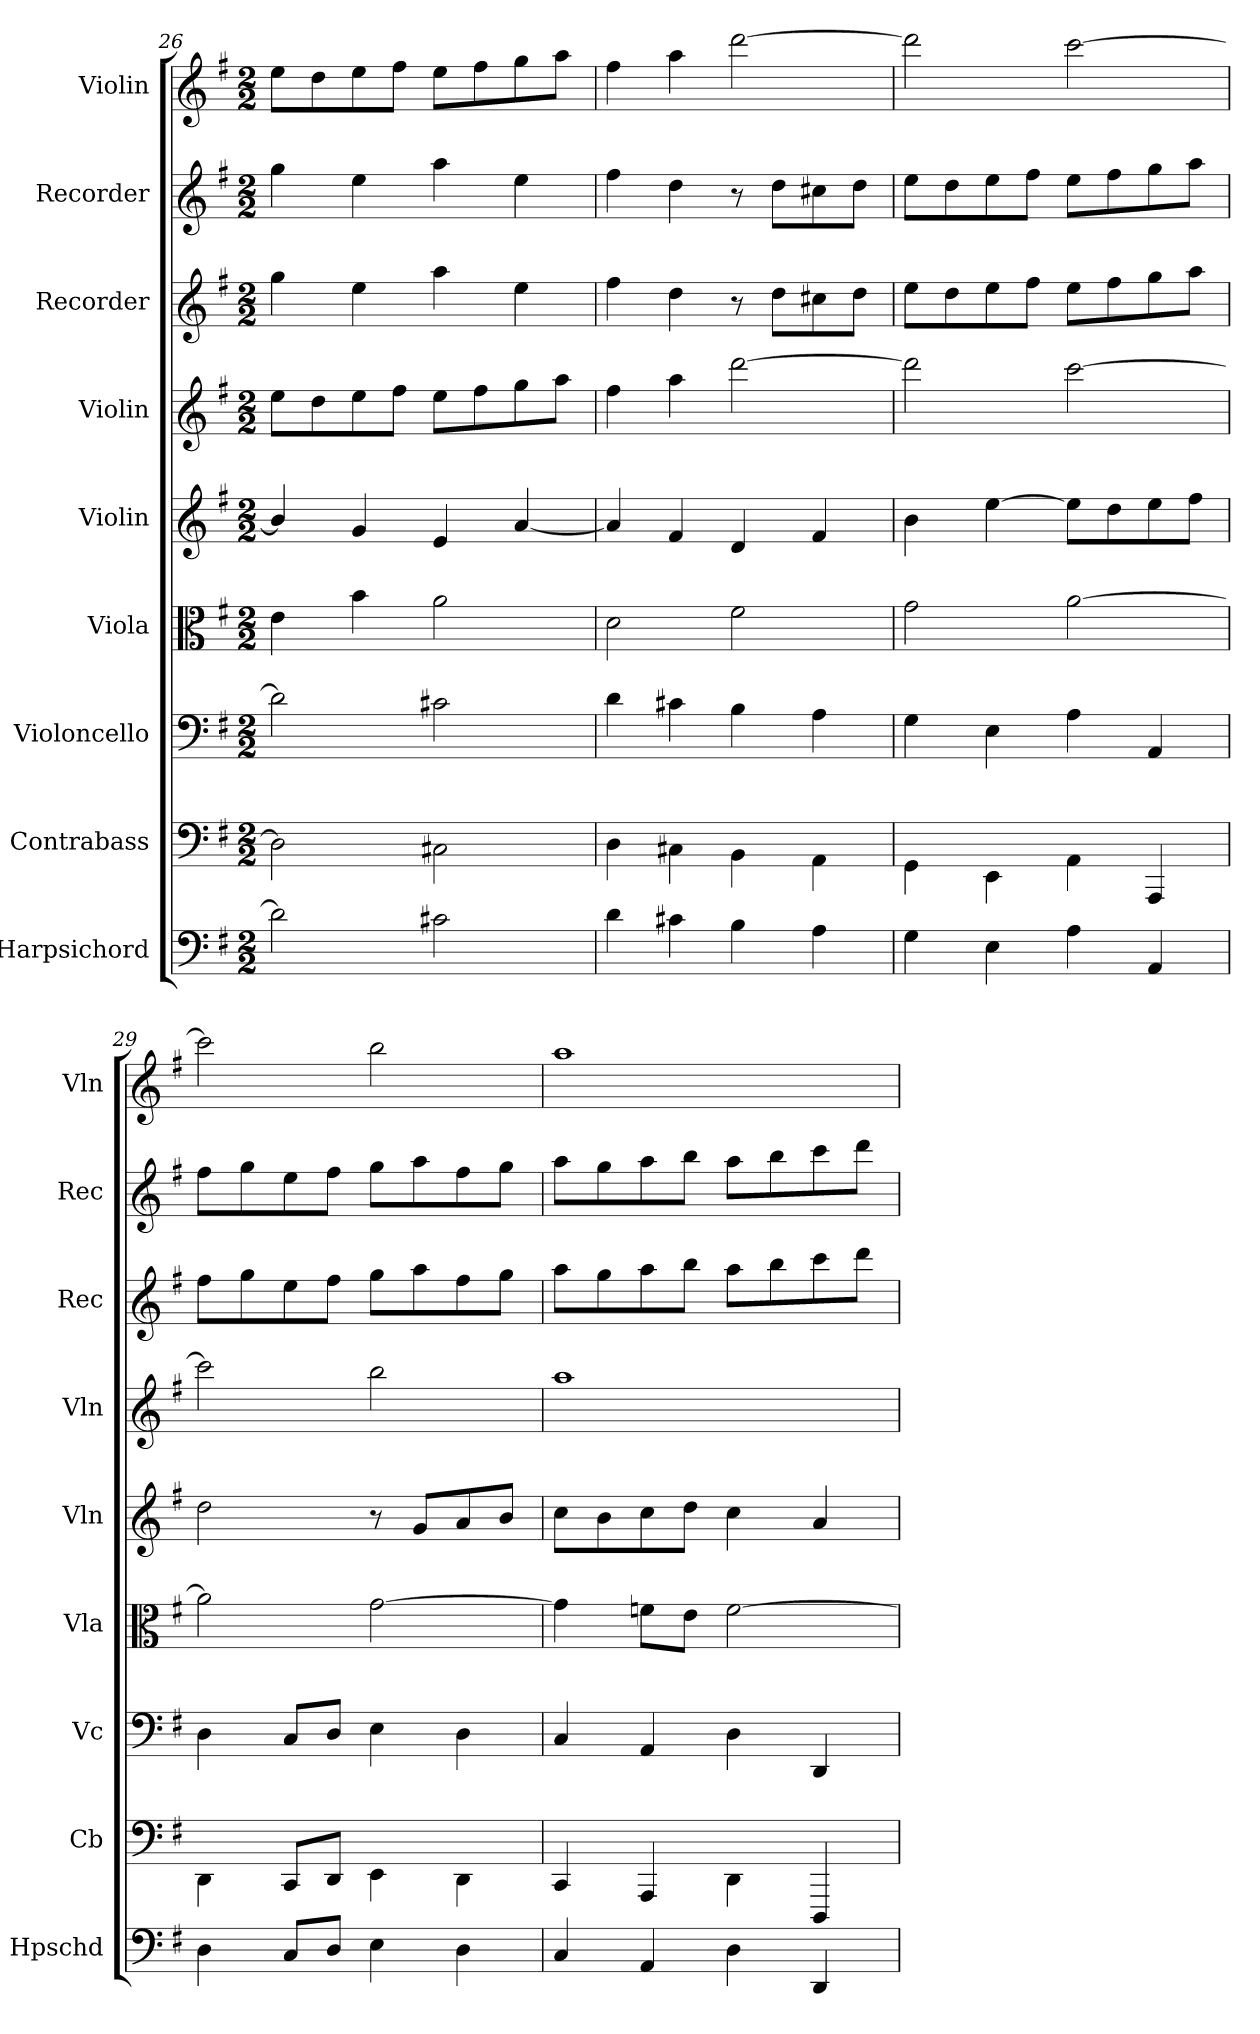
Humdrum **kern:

**kern	**kern	**kern	**kern	**kern	**kern	**kern	**kern	**kern
*part9	*part8	*part7	*part6	*part5	*part4	*part3	*part2	*part1
*staff9	*staff8	*staff7	*staff6	*staff5	*staff4	*staff3	*staff2	*staff1
*I"Harpsichord	*I"Contrabass	*I"Violoncello	*I"Viola	*I"Violin	*I"Violin	*I"Recorder	*I"Recorder	*I"Violin
*I'Hpschd	*I'Cb	*I'Vc	*I'Vla	*I'Vln	*I'Vln	*I'Rec	*I'Rec	*I'Vln
*clefF4	*clefF4	*clefF4	*clefC3	*clefG2	*clefG2	*clefG2	*clefG2	*clefG2
*	*ITrd7c12	*	*	*	*	*	*	*
*k[f#]	*k[f#]	*k[f#]	*k[f#]	*k[f#]	*k[f#]	*k[f#]	*k[f#]	*k[f#]
*G:	*G:	*G:	*G:	*G:	*G:	*G:	*G:	*G:
*M2/2	*M2/2	*M2/2	*M2/2	*M2/2	*M2/2	*M2/2	*M2/2	*M2/2
=26	=26	=26	=26	=26	=26	=26	=26	=26
2d\]	2DD\]	2d\]	4e\	4b/]	8ee\L	4gg\	4gg\	8ee\L
.	.	.	.	.	8dd\	.	.	8dd\
.	.	.	4b\	4g/	8ee\	4ee\	4ee\	8ee\
.	.	.	.	.	8ff#\J	.	.	8ff#\J
2c#X\	2CC#X\	2c#X\	2a\	4e/	8ee\L	4aa\	4aa\	8ee\L
.	.	.	.	.	8ff#\	.	.	8ff#\
.	.	.	.	[4a/	8gg\	4ee\	4ee\	8gg\
.	.	.	.	.	8aa\J	.	.	8aa\J
=27	=27	=27	=27	=27	=27	=27	=27	=27
4d\	4DD\	4d\	2d\	4a/]	4ff#\	4ff#\	4ff#\	4ff#\
4c#X\	4CC#X\	4c#X\	.	4f#/	4aa\	4dd\	4dd\	4aa\
4B\	4BBB\	4B\	2f#\	4d/	[2ddd\	8r	8r	[2ddd\
.	.	.	.	.	.	8dd\L	8dd\L	.
4A\	4AAA\	4A\	.	4f#/	.	8cc#X\	8cc#X\	.
.	.	.	.	.	.	8dd\J	8dd\J	.
=28	=28	=28	=28	=28	=28	=28	=28	=28
4G\	4GGG\	4G\	2g\	4b\	2ddd\]	8ee\L	8ee\L	2ddd\]
.	.	.	.	.	.	8dd\	8dd\	.
4E\	4EEE\	4E\	.	[4ee\	.	8ee\	8ee\	.
.	.	.	.	.	.	8ff#\J	8ff#\J	.
4A\	4AAA\	4A\	[2a\	8ee\L]	[2ccc\	8ee\L	8ee\L	[2ccc\
.	.	.	.	8dd\	.	8ff#\	8ff#\	.
4AA/	4AAAA/	4AA/	.	8ee\	.	8gg\	8gg\	.
.	.	.	.	8ff#\J	.	8aa\J	8aa\J	.
=29	=29	=29	=29	=29	=29	=29	=29	=29
4D\	4DDD\	4D\	2a\]	2dd\	2ccc\]	8ff#\L	8ff#\L	2ccc\]
.	.	.	.	.	.	8gg\	8gg\	.
8C/L	8CCC/L	8C/L	.	.	.	8ee\	8ee\	.
8D/J	8DDD/J	8D/J	.	.	.	8ff#\J	8ff#\J	.
4E\	4EEE\	4E\	[2g\	8r	2bb\	8gg\L	8gg\L	2bb\
.	.	.	.	8g/L	.	8aa\	8aa\	.
4D\	4DDD\	4D\	.	8a/	.	8ff#\	8ff#\	.
.	.	.	.	8b/J	.	8gg\J	8gg\J	.
=30	=30	=30	=30	=30	=30	=30	=30	=30
4C/	4CCC/	4C/	4g\]	8cc\L	1aa\	8aa\L	8aa\L	1aa\
.	.	.	.	8b\	.	8gg\	8gg\	.
4AA/	4AAAA/	4AA/	8fn\L	8cc\	.	8aa\	8aa\	.
.	.	.	8e\J	8dd\J	.	8bb\J	8bb\J	.
4D\	4DDD\	4D\	[2f\	4cc\	.	8aa\L	8aa\L	.
.	.	.	.	.	.	8bb\	8bb\	.
4DD/	4DDDD/	4DD/	.	4a/	.	8ccc\	8ccc\	.
.	.	.	.	.	.	8ddd\J	8ddd\J	.
=	=	=	=	=	=	=	=	=
*-	*-	*-	*-	*-	*-	*-	*-	*-
